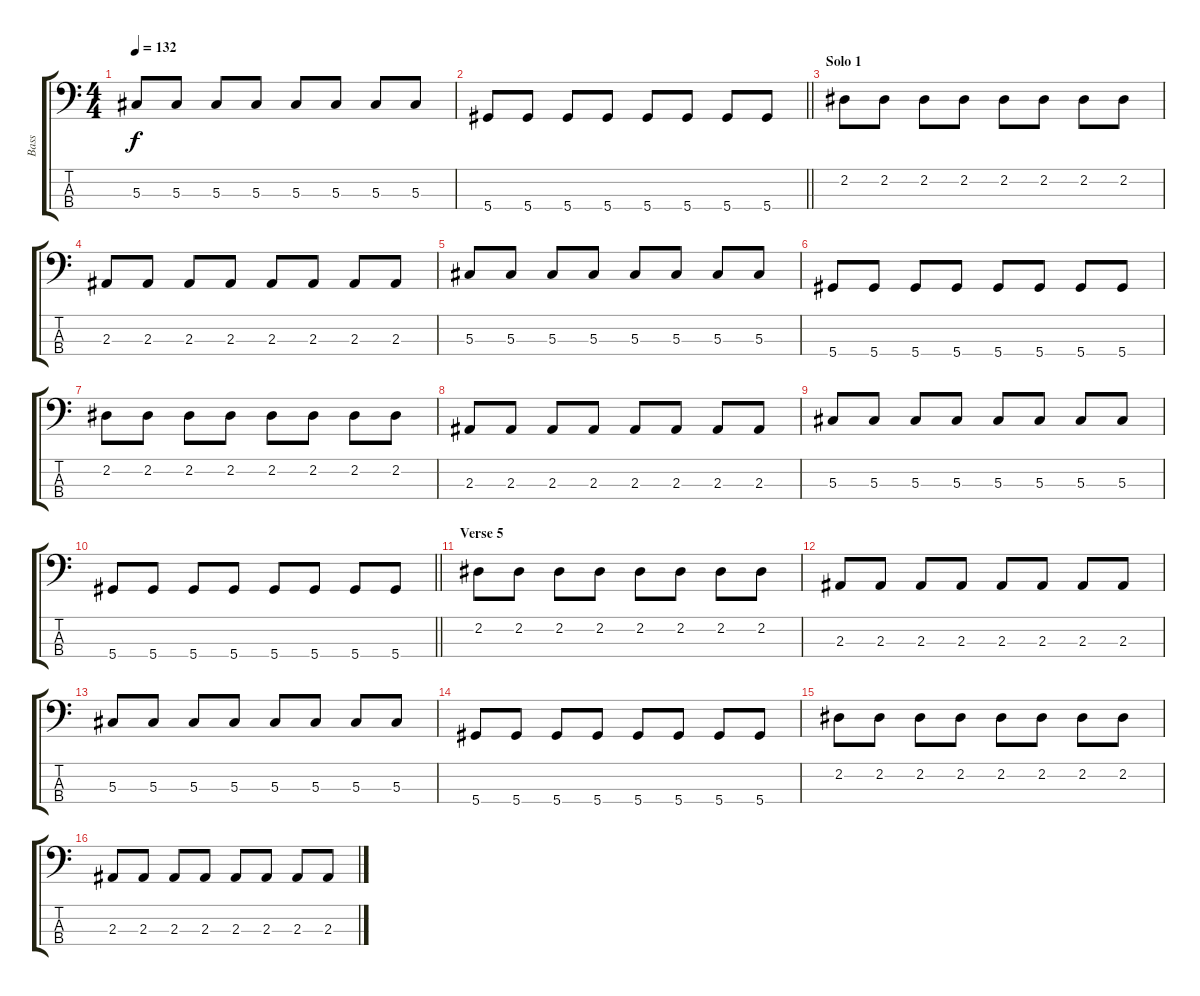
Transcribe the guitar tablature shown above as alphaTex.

\track ("Bass" "Bass") {instrument electricbassfinger}
\staff {score tabs}
\tuning (Gb2 Db2 Ab1 Eb1) {hide}
\ts (4 4)
\tempo 132
\clef f4
\ks c
5.3.8{dy f} 5.3.8 5.3.8 5.3.8 5.3.8 5.3.8 5.3.8 5.3.8 |
\barLineRight lightlight
5.4.8 5.4.8 5.4.8 5.4.8 5.4.8 5.4.8 5.4.8 5.4.8 |
\section ("" "Solo 1")
2.2.8 2.2.8 2.2.8 2.2.8 2.2.8 2.2.8 2.2.8 2.2.8 |
2.3.8 2.3.8 2.3.8 2.3.8 2.3.8 2.3.8 2.3.8 2.3.8 |
5.3.8 5.3.8 5.3.8 5.3.8 5.3.8 5.3.8 5.3.8 5.3.8 |
5.4.8 5.4.8 5.4.8 5.4.8 5.4.8 5.4.8 5.4.8 5.4.8 |
2.2.8 2.2.8 2.2.8 2.2.8 2.2.8 2.2.8 2.2.8 2.2.8 |
2.3.8 2.3.8 2.3.8 2.3.8 2.3.8 2.3.8 2.3.8 2.3.8 |
5.3.8 5.3.8 5.3.8 5.3.8 5.3.8 5.3.8 5.3.8 5.3.8 |
\barLineRight lightlight
5.4.8 5.4.8 5.4.8 5.4.8 5.4.8 5.4.8 5.4.8 5.4.8 |
\section ("" "Verse 5")
2.2.8 2.2.8 2.2.8 2.2.8 2.2.8 2.2.8 2.2.8 2.2.8 |
2.3.8 2.3.8 2.3.8 2.3.8 2.3.8 2.3.8 2.3.8 2.3.8 |
5.3.8 5.3.8 5.3.8 5.3.8 5.3.8 5.3.8 5.3.8 5.3.8 |
5.4.8 5.4.8 5.4.8 5.4.8 5.4.8 5.4.8 5.4.8 5.4.8 |
2.2.8 2.2.8 2.2.8 2.2.8 2.2.8 2.2.8 2.2.8 2.2.8 |
2.3.8 2.3.8 2.3.8 2.3.8 2.3.8 2.3.8 2.3.8 2.3.8
